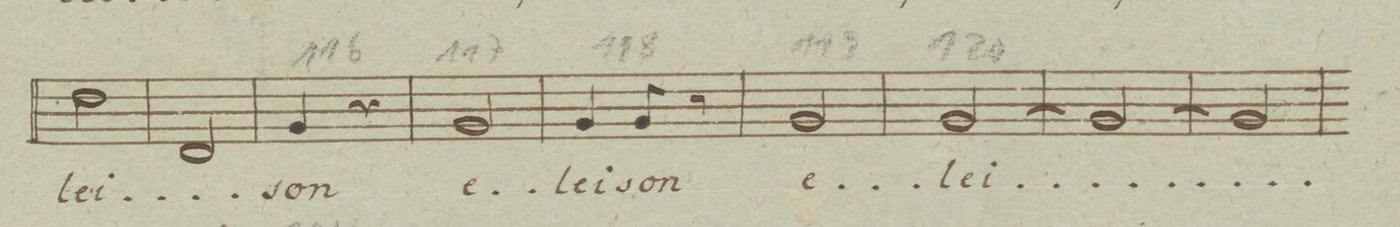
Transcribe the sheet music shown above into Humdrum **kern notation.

**kern	**text	**dynam
*I"Basso.	*	*
*clefF4	*	*
*k[b-e-]	*	*
*M2/4	*	*
2F\	-lei-	.
=109	=109	=109
2FF/	.	.
=110	=110	=110
4BB-/	-son	.
4r	.	.
=111	=111	=111
2BB-/	e-	.
=112	=112	=112
4BB-/	-lei-	.
8BB-/	-son	.
8r	.	.
=113	=113	=113
2BB-/	e-	.
=114	=114	=114
[>2BB-/	-lei-	.
=115	=115	=115
2BB-/_>	.	.
=116	=116	=116
2BB-/]	.	.
=117	=117	=117
*-	*-	*-
